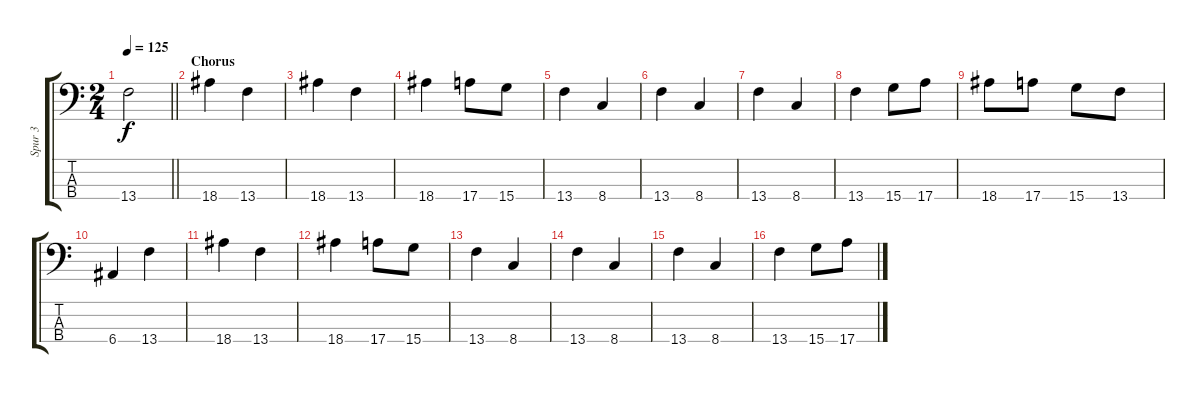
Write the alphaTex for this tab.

\track ("Spur 3" "Spur 3") {instrument electricbassfinger}
\staff {score tabs}
\tuning (G2 D2 A1 E1) {hide}
\ts (2 4)
\tempo 125
\clef f4
\barLineRight lightlight
\ks c
13.4.2{dy f} |
\section ("" "Chorus")
18.4.4 13.4.4 |
18.4.4 13.4.4 |
18.4.4 17.4.8 15.4.8 |
13.4.4 8.4.4 |
13.4.4 8.4.4 |
13.4.4 8.4.4 |
13.4.4 15.4.8 17.4.8 |
18.4.8 17.4.8 15.4.8 13.4.8 |
6.4.4 13.4.4 |
18.4.4 13.4.4 |
18.4.4 17.4.8 15.4.8 |
13.4.4 8.4.4 |
13.4.4 8.4.4 |
13.4.4 8.4.4 |
13.4.4 15.4.8 17.4.8
